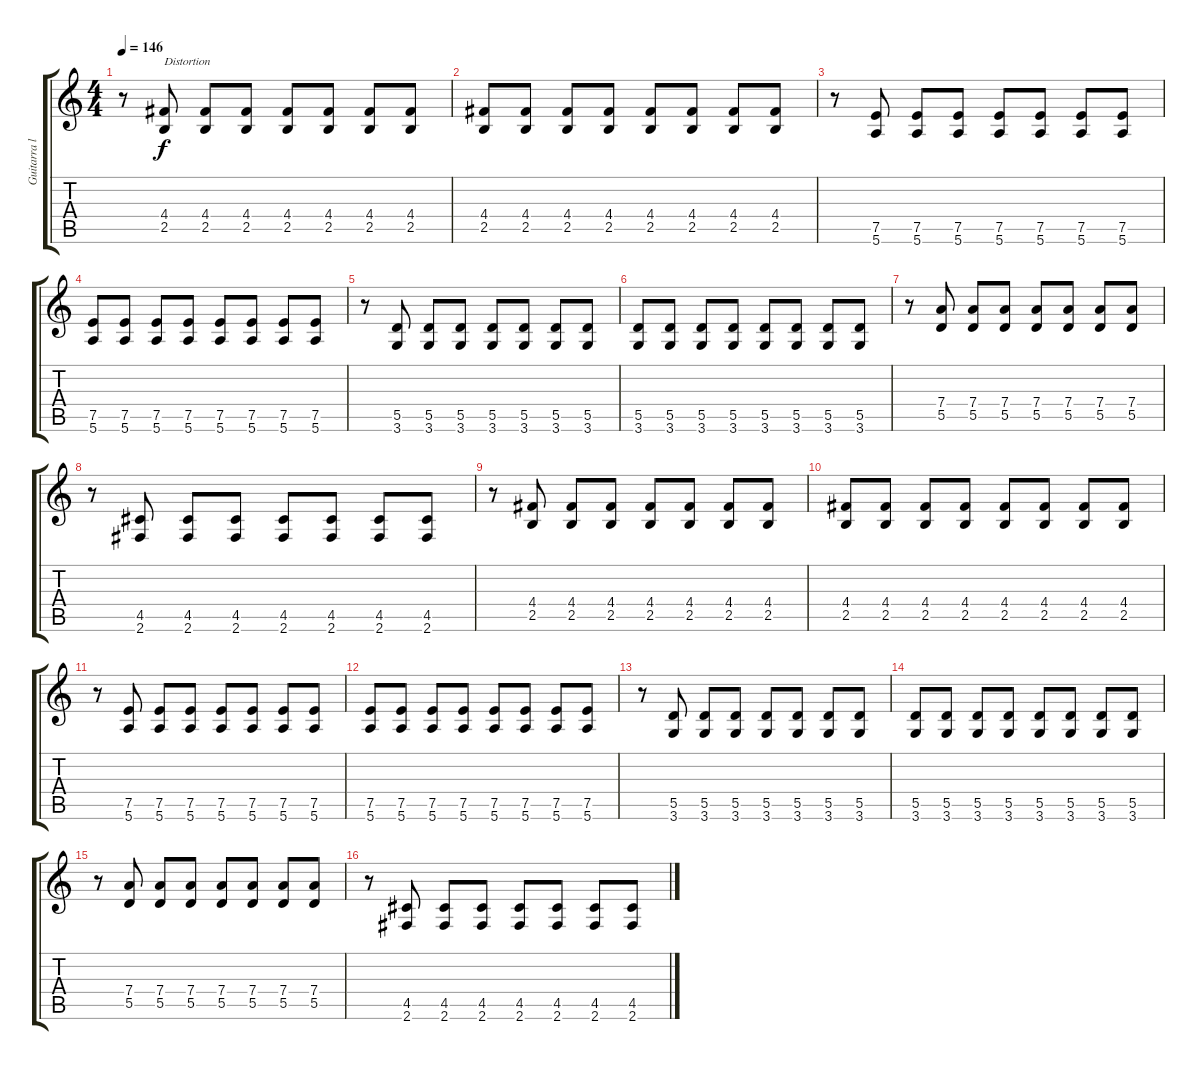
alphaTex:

\track ("Guitarra lider" "Guitarra l") {instrument electricguitarclean}
\staff {score tabs}
\tuning (E4 B3 G3 D3 A2 E2) {hide}
\ts (4 4)
\tempo 146
\clef g2
\ks c
r.8{dy f} (4.4 2.5).8{txt "Distortion" instrument overdrivenguitar} (4.4 2.5).8 (4.4 2.5).8 (4.4 2.5).8 (4.4 2.5).8 (4.4 2.5).8 (4.4 2.5).8 |
(4.4 2.5).8 (4.4 2.5).8 (4.4 2.5).8 (4.4 2.5).8 (4.4 2.5).8 (4.4 2.5).8 (4.4 2.5).8 (4.4 2.5).8 |
r.8 (7.5 5.6).8 (7.5 5.6).8 (7.5 5.6).8 (7.5 5.6).8 (7.5 5.6).8 (7.5 5.6).8 (7.5 5.6).8 |
(7.5 5.6).8 (7.5 5.6).8 (7.5 5.6).8 (7.5 5.6).8 (7.5 5.6).8 (7.5 5.6).8 (7.5 5.6).8 (7.5 5.6).8 |
r.8 (5.5 3.6).8 (5.5 3.6).8 (5.5 3.6).8 (5.5 3.6).8 (5.5 3.6).8 (5.5 3.6).8 (5.5 3.6).8 |
(5.5 3.6).8 (5.5 3.6).8 (5.5 3.6).8 (5.5 3.6).8 (5.5 3.6).8 (5.5 3.6).8 (5.5 3.6).8 (5.5 3.6).8 |
r.8 (7.4 5.5).8 (7.4 5.5).8 (7.4 5.5).8 (7.4 5.5).8 (7.4 5.5).8 (7.4 5.5).8 (7.4 5.5).8 |
r.8 (4.5 2.6).8 (4.5 2.6).8 (4.5 2.6).8 (4.5 2.6).8 (4.5 2.6).8 (4.5 2.6).8 (4.5 2.6).8 |
r.8 (4.4 2.5).8 (4.4 2.5).8 (4.4 2.5).8 (4.4 2.5).8 (4.4 2.5).8 (4.4 2.5).8 (4.4 2.5).8 |
(4.4 2.5).8 (4.4 2.5).8 (4.4 2.5).8 (4.4 2.5).8 (4.4 2.5).8 (4.4 2.5).8 (4.4 2.5).8 (4.4 2.5).8 |
r.8 (7.5 5.6).8 (7.5 5.6).8 (7.5 5.6).8 (7.5 5.6).8 (7.5 5.6).8 (7.5 5.6).8 (7.5 5.6).8 |
(7.5 5.6).8 (7.5 5.6).8 (7.5 5.6).8 (7.5 5.6).8 (7.5 5.6).8 (7.5 5.6).8 (7.5 5.6).8 (7.5 5.6).8 |
r.8 (5.5 3.6).8 (5.5 3.6).8 (5.5 3.6).8 (5.5 3.6).8 (5.5 3.6).8 (5.5 3.6).8 (5.5 3.6).8 |
(5.5 3.6).8 (5.5 3.6).8 (5.5 3.6).8 (5.5 3.6).8 (5.5 3.6).8 (5.5 3.6).8 (5.5 3.6).8 (5.5 3.6).8 |
r.8 (7.4 5.5).8 (7.4 5.5).8 (7.4 5.5).8 (7.4 5.5).8 (7.4 5.5).8 (7.4 5.5).8 (7.4 5.5).8 |
r.8 (4.5 2.6).8 (4.5 2.6).8 (4.5 2.6).8 (4.5 2.6).8 (4.5 2.6).8 (4.5 2.6).8 (4.5 2.6).8
